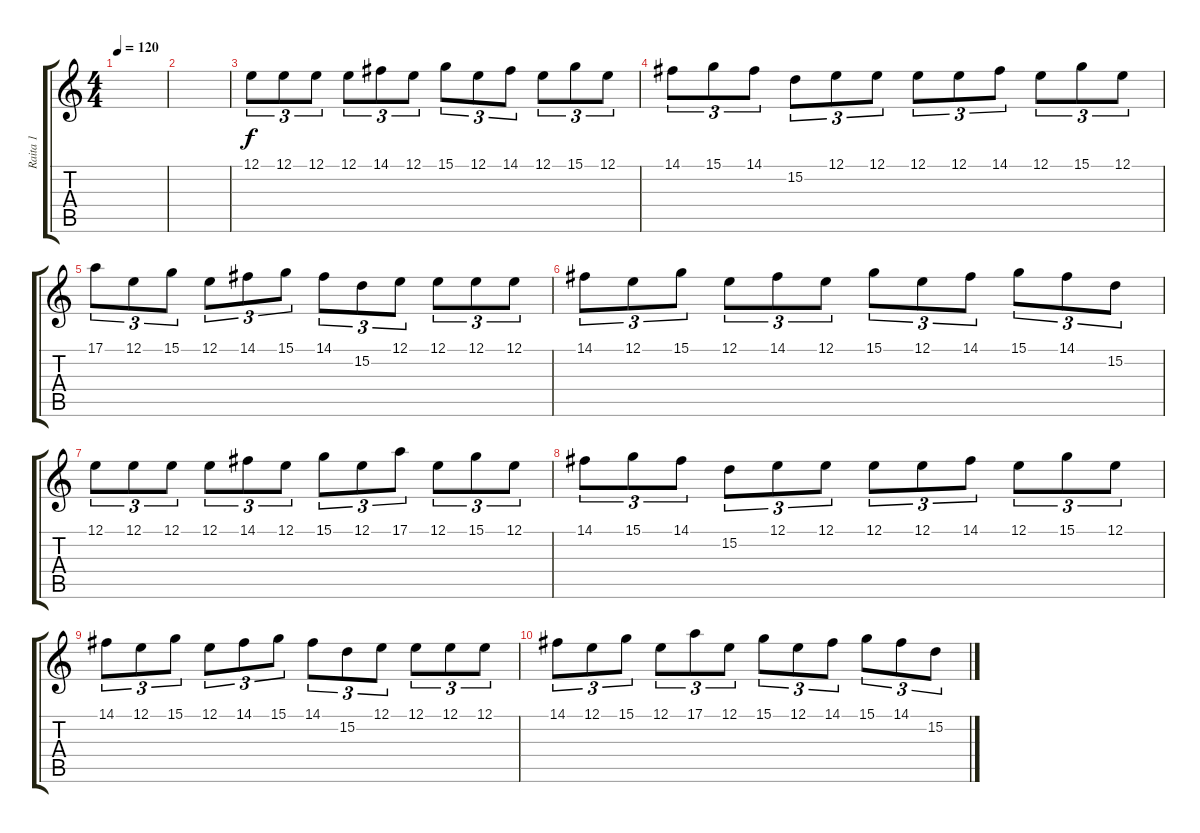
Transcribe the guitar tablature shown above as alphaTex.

\track ("Raita 1" "Raita 1") {instrument choiraahs}
\staff {score tabs}
\tuning (E4 B3 G3 D3 A2 E2) {hide}
\ts (4 4)
\tempo 120
\clef g2
\ks c
|
|
12.1.8{tu (3 2)} 12.1.8{tu (3 2)} 12.1.8{tu (3 2)} 12.1.8{tu (3 2)} 14.1.8{tu (3 2)} 12.1.8{tu (3 2)} 15.1.8{tu (3 2)} 12.1.8{tu (3 2)} 14.1.8{tu (3 2)} 12.1.8{tu (3 2)} 15.1.8{tu (3 2)} 12.1.8{tu (3 2)} |
14.1.8{tu (3 2)} 15.1.8{tu (3 2)} 14.1.8{tu (3 2)} 15.2.8{tu (3 2)} 12.1.8{tu (3 2)} 12.1.8{tu (3 2)} 12.1.8{tu (3 2)} 12.1.8{tu (3 2)} 14.1.8{tu (3 2)} 12.1.8{tu (3 2)} 15.1.8{tu (3 2)} 12.1.8{tu (3 2)} |
17.1.8{tu (3 2)} 12.1.8{tu (3 2)} 15.1.8{tu (3 2)} 12.1.8{tu (3 2)} 14.1.8{tu (3 2)} 15.1.8{tu (3 2)} 14.1.8{tu (3 2)} 15.2.8{tu (3 2)} 12.1.8{tu (3 2)} 12.1.8{tu (3 2)} 12.1.8{tu (3 2)} 12.1.8{tu (3 2)} |
14.1.8{tu (3 2)} 12.1.8{tu (3 2)} 15.1.8{tu (3 2)} 12.1.8{tu (3 2)} 14.1.8{tu (3 2)} 12.1.8{tu (3 2)} 15.1.8{tu (3 2)} 12.1.8{tu (3 2)} 14.1.8{tu (3 2)} 15.1.8{tu (3 2)} 14.1.8{tu (3 2)} 15.2.8{tu (3 2)} |
12.1.8{tu (3 2)} 12.1.8{tu (3 2)} 12.1.8{tu (3 2)} 12.1.8{tu (3 2)} 14.1.8{tu (3 2)} 12.1.8{tu (3 2)} 15.1.8{tu (3 2)} 12.1.8{tu (3 2)} 17.1.8{tu (3 2)} 12.1.8{tu (3 2)} 15.1.8{tu (3 2)} 12.1.8{tu (3 2)} |
14.1.8{tu (3 2)} 15.1.8{tu (3 2)} 14.1.8{tu (3 2)} 15.2.8{tu (3 2)} 12.1.8{tu (3 2)} 12.1.8{tu (3 2)} 12.1.8{tu (3 2)} 12.1.8{tu (3 2)} 14.1.8{tu (3 2)} 12.1.8{tu (3 2)} 15.1.8{tu (3 2)} 12.1.8{tu (3 2)} |
14.1.8{tu (3 2)} 12.1.8{tu (3 2)} 15.1.8{tu (3 2)} 12.1.8{tu (3 2)} 14.1.8{tu (3 2)} 15.1.8{tu (3 2)} 14.1.8{tu (3 2)} 15.2.8{tu (3 2)} 12.1.8{tu (3 2)} 12.1.8{tu (3 2)} 12.1.8{tu (3 2)} 12.1.8{tu (3 2)} |
14.1.8{tu (3 2)} 12.1.8{tu (3 2)} 15.1.8{tu (3 2)} 12.1.8{tu (3 2)} 17.1.8{tu (3 2)} 12.1.8{tu (3 2)} 15.1.8{tu (3 2)} 12.1.8{tu (3 2)} 14.1.8{tu (3 2)} 15.1.8{tu (3 2)} 14.1.8{tu (3 2)} 15.2.8{tu (3 2)}
